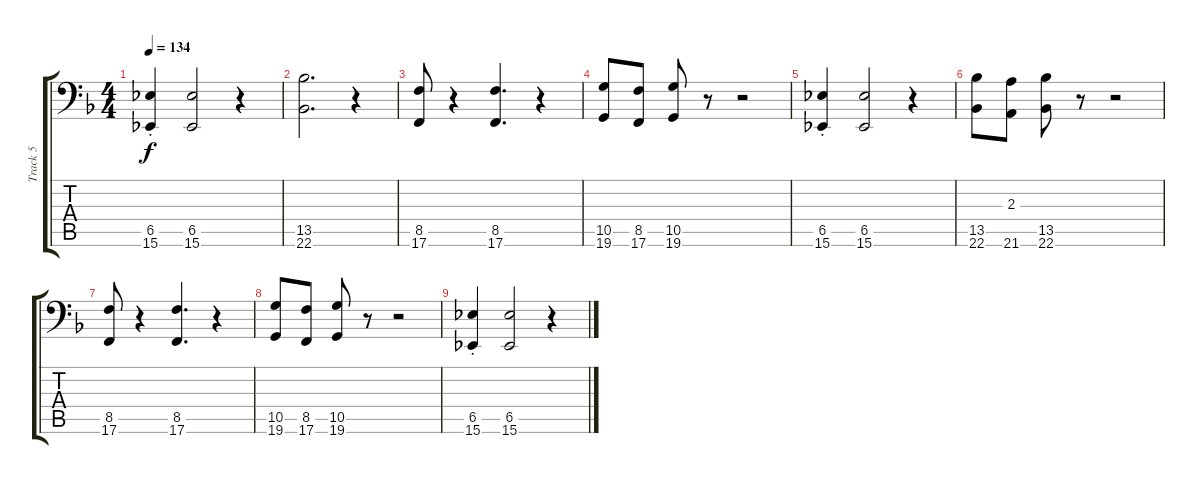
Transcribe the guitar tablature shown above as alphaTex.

\track ("Track 5" "Track 5") {instrument synthbass2}
\staff {score tabs}
\tuning (E3 B2 G2 D2 A1 C0) {hide}
\ts (4 4)
\tempo 134
\clef f4
\ks f
(6.5{st} 15.6{st}).4{dy f} (6.5 15.6).2 r.4 |
(13.5 22.6).2{d} r.4 |
(8.5 17.6).8 r.4 (8.5 17.6).4{d} r.4 |
(10.5 19.6).8 (8.5 17.6).8 (10.5 19.6).8 r.8 r.2 |
(6.5{st} 15.6{st}).4 (6.5 15.6).2 r.4 |
(13.5 22.6).8 (2.3 21.6).8 (13.5 22.6).8 r.8 r.2 |
(8.5 17.6).8 r.4 (8.5 17.6).4{d} r.4 |
(10.5 19.6).8 (8.5 17.6).8 (10.5 19.6).8 r.8 r.2 |
(6.5{st} 15.6{st}).4 (6.5 15.6).2 r.4
